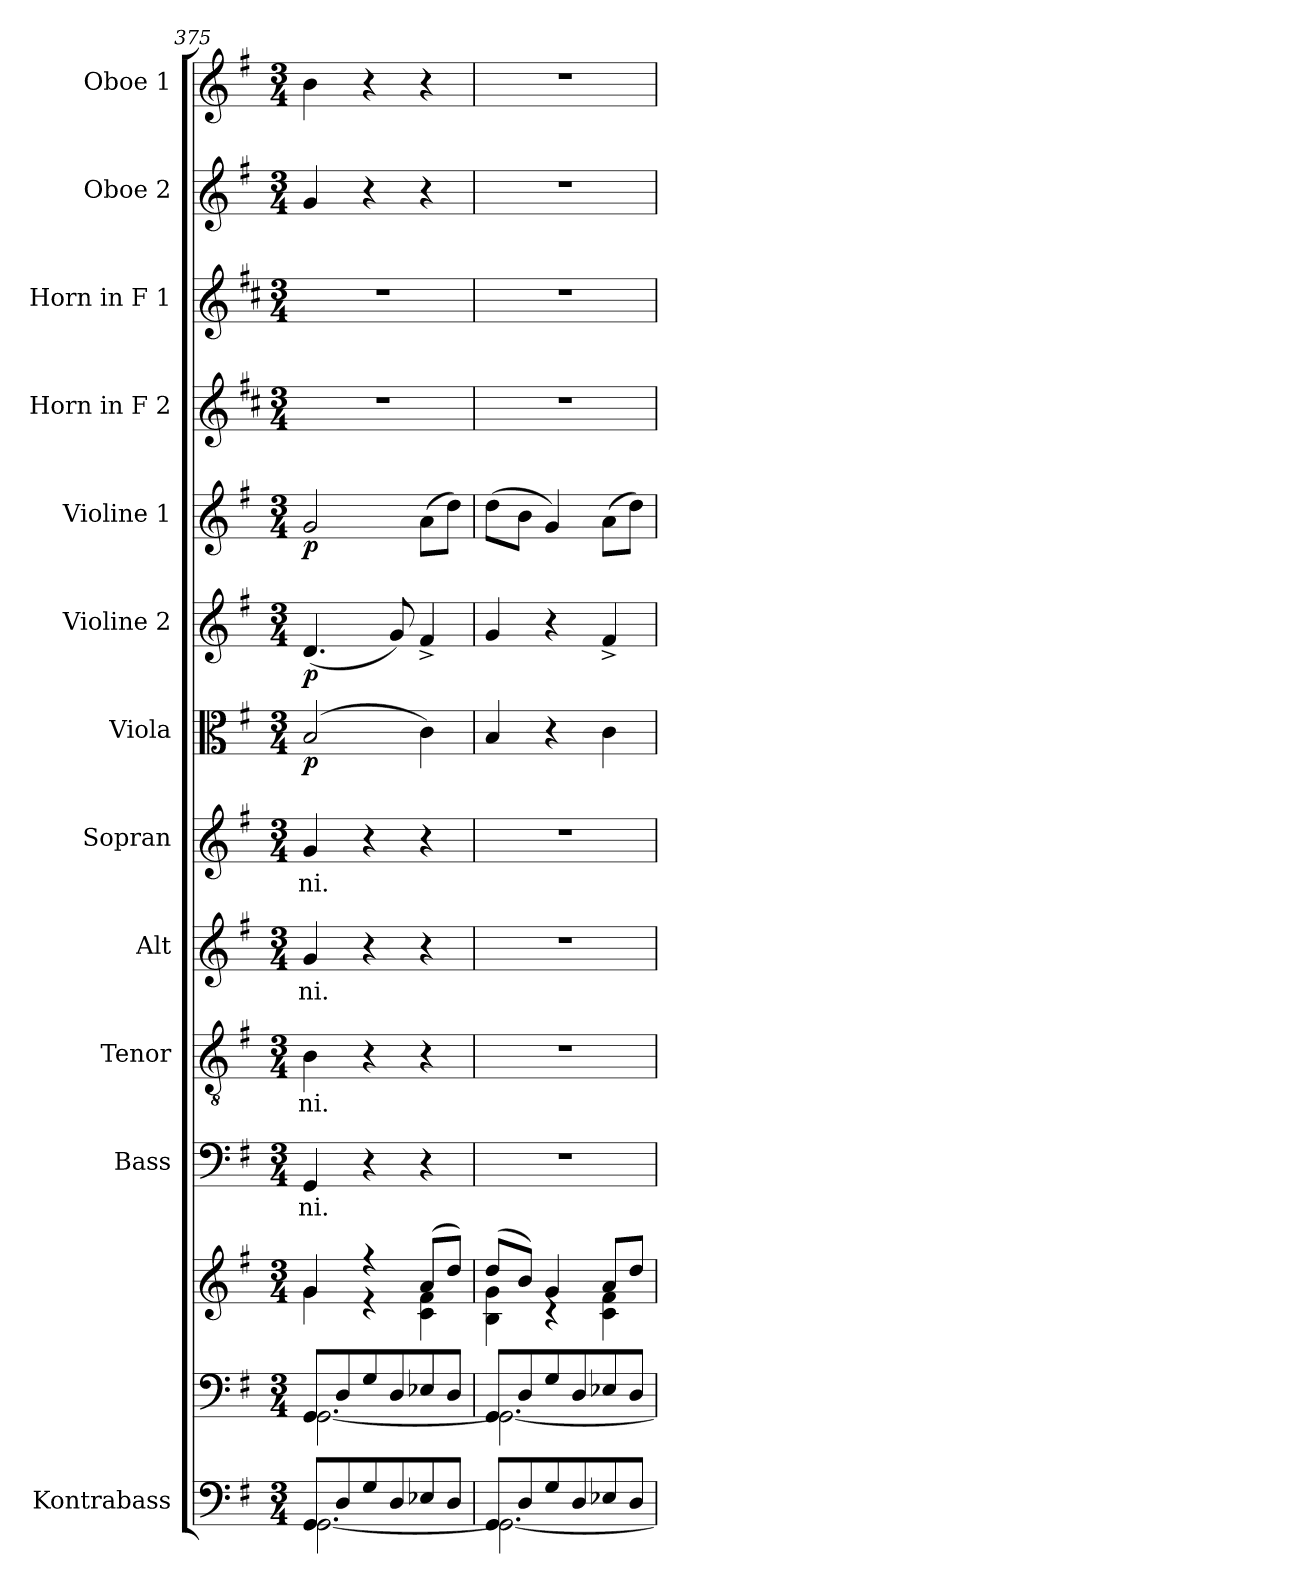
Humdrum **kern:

**kern	**kern	**kern	**kern	**text	**kern	**text	**kern	**text	**kern	**text	**kern	**dynam	**kern	**dynam	**kern	**dynam	**kern	**kern	**kern	**kern
*part13	*part12	*part12	*part11	*part11	*part10	*part10	*part9	*part9	*part8	*part8	*part7	*part7	*part6	*part6	*part5	*part5	*part4	*part3	*part2	*part1
*staff14	*staff13	*staff12	*staff11	*staff11	*staff10	*staff10	*staff9	*staff9	*staff8	*staff8	*staff7	*staff7	*staff6	*staff6	*staff5	*staff5	*staff4	*staff3	*staff2	*staff1
*I"Kontrabass	*	*	*I"Bass	*	*I"Tenor	*	*I"Alt	*	*I"Sopran	*	*I"Viola	*	*I"Violine 2	*	*I"Violine 1	*	*I"Horn in F 2	*I"Horn in F 1	*I"Oboe 2	*I"Oboe 1
*I'Kb.	*	*	*I'B.	*	*I'T.	*	*I'A.	*	*I'S.	*	*I'Vla.	*	*I'Vl. 2	*	*I'Vl. 1	*	*	*	*I'Ob. 2	*I'Ob. 1
*clefF4	*clefF4	*clefG2	*clefF4	*	*clefGv2	*	*clefG2	*	*clefG2	*	*clefC3	*	*clefG2	*	*clefG2	*	*clefG2	*clefG2	*clefG2	*clefG2
*ITrd7c12	*	*	*	*	*	*	*	*	*	*	*	*	*	*	*	*	*ITrd4c7	*ITrd4c7	*	*
*k[f#]	*k[f#]	*k[f#]	*k[f#]	*	*k[f#]	*	*k[f#]	*	*k[f#]	*	*k[f#]	*	*k[f#]	*	*k[f#]	*	*k[f#]	*k[f#]	*k[f#]	*k[f#]
*G:	*G:	*G:	*G:	*	*G:	*	*G:	*	*G:	*	*G:	*	*G:	*	*G:	*	*G:	*G:	*G:	*G:
*M3/4	*M3/4	*M3/4	*M3/4	*	*M3/4	*	*M3/4	*	*M3/4	*	*M3/4	*	*M3/4	*	*M3/4	*	*M3/4	*M3/4	*M3/4	*M3/4
=375	=375	=375	=375	=375	=375	=375	=375	=375	=375	=375	=375	=375	=375	=375	=375	=375	=375	=375	=375	=375
*^	*^	*^	*	*	*	*	*	*	*	*	*	*	*	*	*	*	*	*	*	*
!	!	!	!	!	!	!	!LO:LY:b	!	!LO:LY:b	!	!LO:LY:b	!	!LO:LY:b	!	!LO:DY:b	!	!LO:DY:b	!	!LO:DY:b	!	!	!	!
8GGG/L	[<2.GGG\	8GG/L	[<2.GG\	4g/	4g\	4GG/	-ni.	4B\	-ni.	4g/	-ni.	4g/	-ni.	(2B/	p	(<4.d/	p	2g/	p	2.r	2.r	4g/	4b\
8DD/	.	8D/	.	.	.	.	.	.	.	.	.	.	.	.	.	.	.	.	.	.	.	.	.
8GG/	.	8G/	.	4r	4r	4r	.	4r	.	4r	.	4r	.	.	.	.	.	.	.	.	.	4r	4r
8DD/	.	8D/	.	.	.	.	.	.	.	.	.	.	.	.	.	8g/)	.	.	.	.	.	.	.
8EE-X/	.	8E-X/	.	(8a/L	4c\ 4f#\	4r	.	4r	.	4r	.	4r	.	4c\)	.	4f#^>/	.	(>8a\L	.	.	.	4r	4r
8DD/J	.	8D/J	.	8dd/J)	.	.	.	.	.	.	.	.	.	.	.	.	.	8dd\J)	.	.	.	.	.
=376	=376	=376	=376	=376	=376	=376	=376	=376	=376	=376	=376	=376	=376	=376	=376	=376	=376	=376	=376	=376	=376	=376	=376
8GGG/L	2.GGG\_	8GG/L	2.GG\_	(<8dd/L	4B\ 4g\	2.r	.	2.r	.	2.r	.	2.r	.	4B/	.	4g/	.	(>8dd\L	.	2.r	2.r	2.r	2.r
8DD/	.	8D/	.	8b/J)	.	.	.	.	.	.	.	.	.	.	.	.	.	8b\J	.	.	.	.	.
8GG/	.	8G/	.	4g/	4rB	.	.	.	.	.	.	.	.	4r	.	4r	.	4g/)	.	.	.	.	.
8DD/	.	8D/	.	.	.	.	.	.	.	.	.	.	.	.	.	.	.	.	.	.	.	.	.
8EE-X/	.	8E-X/	.	8a/L	4c\ 4f#\	.	.	.	.	.	.	.	.	4c\	.	4f#^>/	.	(>8a\L	.	.	.	.	.
8DD/J	.	8D/J	.	8dd/J	.	.	.	.	.	.	.	.	.	.	.	.	.	8dd\J)	.	.	.	.	.
*v	*v	*	*	*	*	*	*	*	*	*	*	*	*	*	*	*	*	*	*	*	*	*	*
*	*v	*v	*	*	*	*	*	*	*	*	*	*	*	*	*	*	*	*	*	*	*	*
*	*	*v	*v	*	*	*	*	*	*	*	*	*	*	*	*	*	*	*	*	*	*
=	=	=	=	=	=	=	=	=	=	=	=	=	=	=	=	=	=	=	=	=
*-	*-	*-	*-	*-	*-	*-	*-	*-	*-	*-	*-	*-	*-	*-	*-	*-	*-	*-	*-	*-
